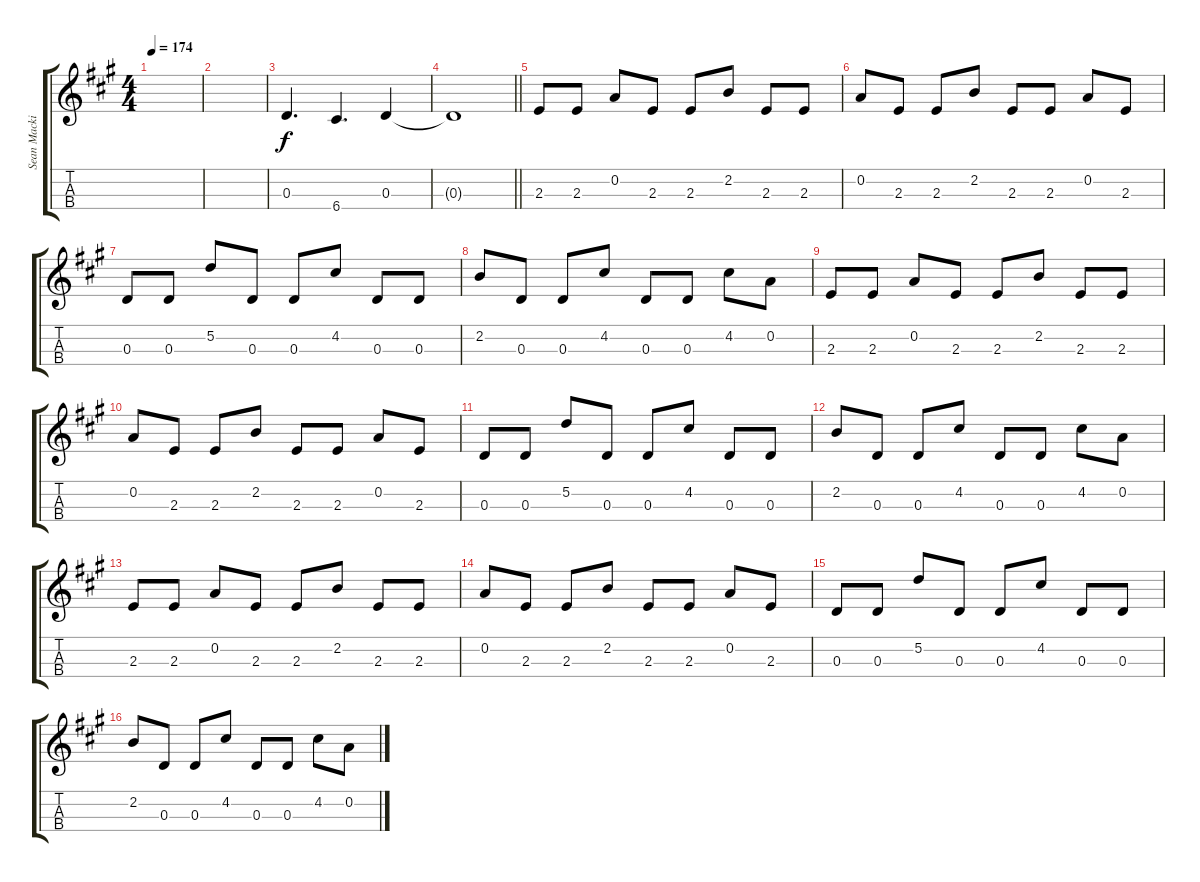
\track ("Sean Macking" "Sean Macki") {instrument violin}
\staff {score tabs}
\tuning (E5 A4 D4 G3) {hide}
\ts (4 4)
\tempo 174
\clef g2
\ks a
|
|
0.3.4{d} 6.4.4{d} 0.3.4 |
\barLineRight lightlight
0.3{t}.1 |
2.3.8 2.3.8 0.2.8 2.3.8 2.3.8 2.2.8 2.3.8 2.3.8 |
0.2.8 2.3.8 2.3.8 2.2.8 2.3.8 2.3.8 0.2.8 2.3.8 |
0.3.8 0.3.8 5.2.8 0.3.8 0.3.8 4.2.8 0.3.8 0.3.8 |
2.2.8 0.3.8 0.3.8 4.2.8 0.3.8 0.3.8 4.2.8 0.2.8 |
2.3.8 2.3.8 0.2.8 2.3.8 2.3.8 2.2.8 2.3.8 2.3.8 |
0.2.8 2.3.8 2.3.8 2.2.8 2.3.8 2.3.8 0.2.8 2.3.8 |
0.3.8 0.3.8 5.2.8 0.3.8 0.3.8 4.2.8 0.3.8 0.3.8 |
2.2.8 0.3.8 0.3.8 4.2.8 0.3.8 0.3.8 4.2.8 0.2.8 |
2.3.8 2.3.8 0.2.8 2.3.8 2.3.8 2.2.8 2.3.8 2.3.8 |
0.2.8 2.3.8 2.3.8 2.2.8 2.3.8 2.3.8 0.2.8 2.3.8 |
0.3.8 0.3.8 5.2.8 0.3.8 0.3.8 4.2.8 0.3.8 0.3.8 |
2.2.8 0.3.8 0.3.8 4.2.8 0.3.8 0.3.8 4.2.8 0.2.8
